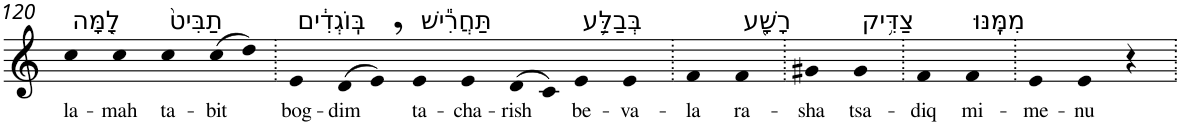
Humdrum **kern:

**kern	**text
*part1	*part1
*staff1	*staff1
*I"Piano	*
*I'Pno	*
!!LO:PB:g=z
*clefG2	*
*k[]	*
=120	=120
!LO:TX:a:t=לָ֤מָּה	!
!	!LO:LY:b
4cc	la-
!	!LO:LY:b
4cc	-mah
!LO:TX:a:t=תַבִּיט֙	!
!	!LO:LY:b
4cc	ta-
!	!LO:LY:b
(>8cc	-bit
8dd)	.
=121.	=121.
!LO:TX:a:t=בּֽוֹגְדִ֔ים	!
!	!LO:LY:b
4e	bog-
!	!LO:LY:b
(>8d	-dim
8e,)	.
!LO:TX:a:t=תַּחֲרִ֕ישׁ	!
!	!LO:LY:b
4e	ta-
!	!LO:LY:b
4e	-cha-
!	!LO:LY:b
(>8d	-rish
8c)	.
!LO:TX:a:t=בְּבַלַּ֥ע	!
!	!LO:LY:b
4e	be-
!	!LO:LY:b
4e	-va-
=122.	=122.
!	!LO:LY:b
4f	-la
!LO:TX:a:t=רָשָׁ֖ע	!
!	!LO:LY:b
4f	ra-
=123.	=123.
!	!LO:LY:b
4g#X	-sha
!LO:TX:a:t=צַדִּ֥יק	!
!	!LO:LY:b
4g#	tsa-
=124.	=124.
!	!LO:LY:b
4f	-diq
!LO:TX:a:t=מִמֶּֽנּוּ	!
!	!LO:LY:b
4f	mi-
=125.	=125.
!	!LO:LY:b
4e	-me-
!	!LO:LY:b
4e	-nu
4r	.
=.	=.
*-	*-
